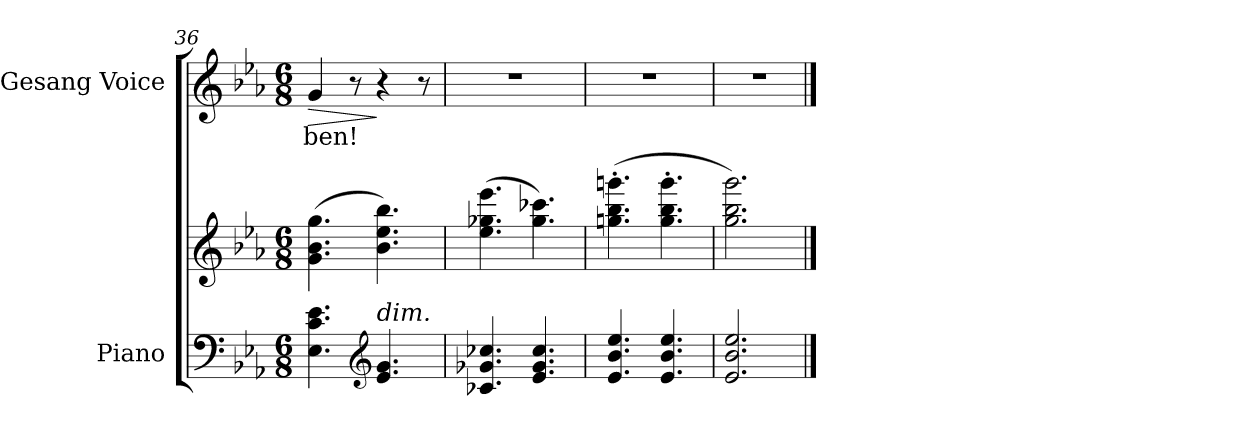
**kern	**kern	**kern	**text	**dynam
*part2	*part2	*part1	*part1	*part1
*staff3	*staff2	*staff1	*staff1	*staff1
*I"Piano	*	*I"Gesang Voice	*	*
*I'Pno	*	*	*	*
*clefF4	*clefG2	*clefG2	*	*
*k[b-e-a-]	*k[b-e-a-]	*k[b-e-a-]	*	*
*M6/8	*M6/8	*M6/8	*	*
=36	=36	=36	=36	=36
!	!	!	!	!LO:HP:b
4.E-\ 4.c\ 4.e-\	(4.g\ 4.b-\ 4.gg\	4g/	-ben!	>
.	.	8r	.	.
*clefG2	*	*	*	*
!LO:TX:a:i:t=dim.	!	!	!	!
4.e-/ 4.g/	4.b-\ 4.ee-\ 4.bb-\)	4r	.	]
.	.	8r	.	.
=37	=37	=37	=37	=37
4.c-X/ 4.g-X/ 4.cc-X/	(4.ee-\ 4.gg-X\ 4.eee-\	2.r	.	.
4.e-/ 4.g-/ 4.cc-/	4.gg-\ 4.ccc-X\)	.	.	.
=38	=38	=38	=38	=38
4.e-/ 4.b-/ 4.ee-/	(4.ggn\' 4.bb-\' 4.gggn\'	2.r	.	.
4.e-/ 4.b-/ 4.ee-/	4.gg\' 4.bb-\' 4.ggg\'	.	.	.
=39	=39	=39	=39	=39
2.e-/ 2.b-/ 2.ee-/	2.gg\ 2.bb-\ 2.ggg\)	2.r	.	.
==	==	==	==	==
*-	*-	*-	*-	*-
